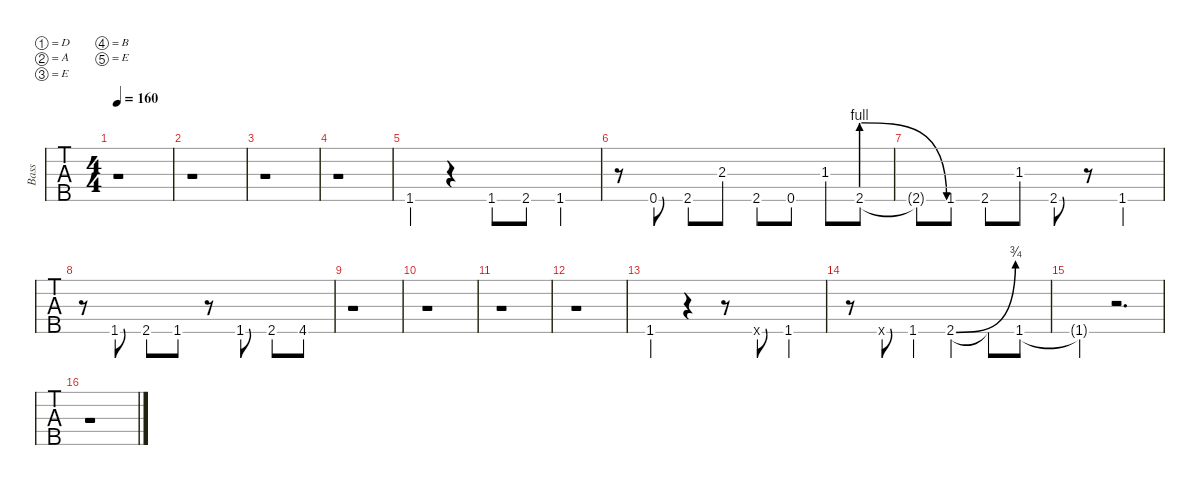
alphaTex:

\defaultSystemsLayout 4
\hideDynamics
\bracketExtendMode groupsimilarinstruments
\multiBarRest
\otherSystemsTrackNameOrientation horizontal
\track ("Bass" "Bass") {instrument electricbassfinger}
\staff {tabs}
\tuning (D2 A1 E1 B0 E0)
\ts (4 4)
\tempo 160
\clef f4
\ks c
r.1{dy mf} |
r.1 |
r.1 |
r.1 |
1.5.4 r.4 1.5.8 2.5{acc #}.8 1.5.4 |
r.8 0.5.8 2.5{acc #}.8 2.3{acc #}.8 2.5{acc #}.8 0.5.8 1.3.8 2.5{be (prebendrelease 0 4 59.4 0)}.8 |
2.5{t acc #}.8 1.5.8 2.5{acc #}.8 1.3.8 2.5{acc #}.8 r.8 1.5.4 |
r.8 1.5.8 2.5{acc #}.8 1.5.8 r.8 1.5.8 2.5{acc #}.8 4.5{acc #}.8 |
r.1 |
r.1 |
r.1 |
r.1 |
1.5.4 r.4 r.8 0.5{x}.8 1.5.4 |
r.8 0.5{x}.8 1.5.4 2.5{be (bend 0 0 48 3) acc #}.4 2.5{t}.8 1.5.8 |
1.5{t}.4 r.2{d} |
r.1
